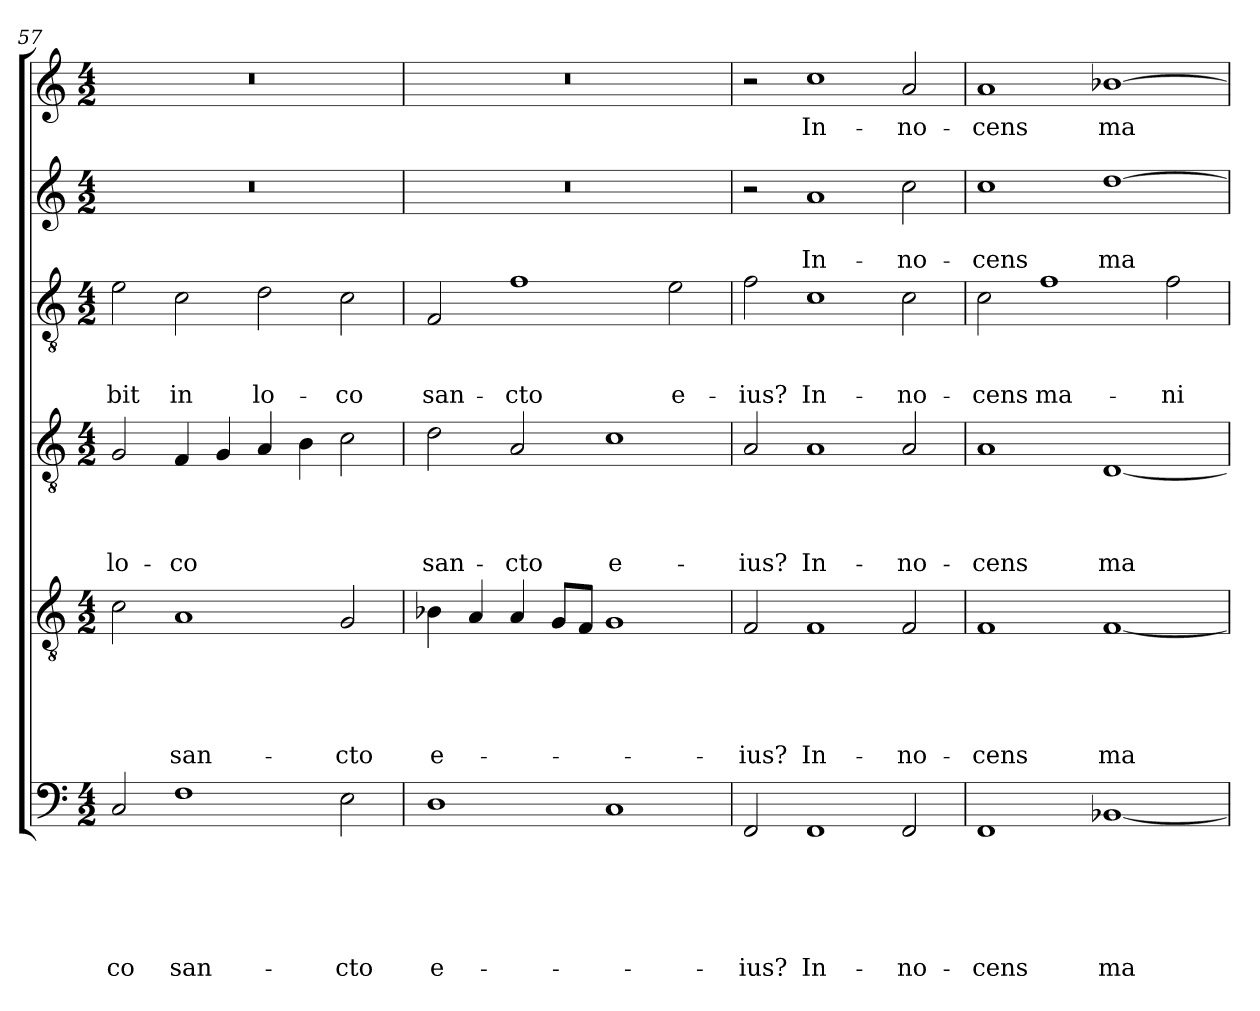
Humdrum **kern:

**kern	**text	**text	**text	**text	**text	**text	**kern	**text	**text	**text	**text	**text	**kern	**text	**text	**text	**text	**kern	**text	**text	**text	**kern	**text	**text	**kern	**text
*part6	*part6	*part6	*part6	*part6	*part6	*part6	*part5	*part5	*part5	*part5	*part5	*part5	*part4	*part4	*part4	*part4	*part4	*part3	*part3	*part3	*part3	*part2	*part2	*part2	*part1	*part1
*staff6	*staff6	*staff6	*staff6	*staff6	*staff6	*staff6	*staff5	*staff5	*staff5	*staff5	*staff5	*staff5	*staff4	*staff4	*staff4	*staff4	*staff4	*staff3	*staff3	*staff3	*staff3	*staff2	*staff2	*staff2	*staff1	*staff1
*clefF4	*	*	*	*	*	*	*clefGv2	*	*	*	*	*	*clefGv2	*	*	*	*	*clefGv2	*	*	*	*clefG2	*	*	*clefG2	*
*k[]	*	*	*	*	*	*	*k[]	*	*	*	*	*	*k[]	*	*	*	*	*k[]	*	*	*	*k[]	*	*	*k[]	*
*C:	*	*	*	*	*	*	*C:	*	*	*	*	*	*C:	*	*	*	*	*C:	*	*	*	*C:	*	*	*C:	*
*M4/2	*	*	*	*	*	*	*M4/2	*	*	*	*	*	*M4/2	*	*	*	*	*M4/2	*	*	*	*M4/2	*	*	*M4/2	*
=57	=57	=57	=57	=57	=57	=57	=57	=57	=57	=57	=57	=57	=57	=57	=57	=57	=57	=57	=57	=57	=57	=57	=57	=57	=57	=57
!	!	!	!	!	!	!LO:LY:b	!	!	!	!	!	!	!	!	!	!	!LO:LY:b	!	!	!	!LO:LY:b	!	!	!	!	!
2C/	.	.	.	.	.	-co	2c\	.	.	.	.	.	2G/	.	.	.	lo-	2e\	.	.	-bit	0r	.	.	0r	.
!	!	!	!	!	!	!LO:LY:b	!	!	!	!	!	!LO:LY:b	!	!	!	!	!LO:LY:b	!	!	!	!LO:LY:b	!	!	!	!	!
1F	.	.	.	.	.	san-	1A	.	.	.	.	san-	4F/	.	.	.	-co	2c\	.	.	in	.	.	.	.	.
.	.	.	.	.	.	.	.	.	.	.	.	.	4G/	.	.	.	.	.	.	.	.	.	.	.	.	.
!	!	!	!	!	!	!	!	!	!	!	!	!	!	!	!	!	!	!	!	!	!LO:LY:b	!	!	!	!	!
.	.	.	.	.	.	.	.	.	.	.	.	.	4A/	.	.	.	.	2d\	.	.	lo-	.	.	.	.	.
.	.	.	.	.	.	.	.	.	.	.	.	.	4B\	.	.	.	.	.	.	.	.	.	.	.	.	.
!	!	!	!	!	!	!LO:LY:b	!	!	!	!	!	!LO:LY:b	!	!	!	!	!	!	!	!	!LO:LY:b	!	!	!	!	!
2E\	.	.	.	.	.	-cto	2G/	.	.	.	.	-cto	2c\	.	.	.	.	2c\	.	.	-co	.	.	.	.	.
=58	=58	=58	=58	=58	=58	=58	=58	=58	=58	=58	=58	=58	=58	=58	=58	=58	=58	=58	=58	=58	=58	=58	=58	=58	=58	=58
!	!	!	!	!	!	!LO:LY:b	!	!	!	!	!	!LO:LY:b	!	!	!	!	!LO:LY:b	!	!	!	!LO:LY:b	!	!	!	!	!
1D	.	.	.	.	.	e-	4B-X\	.	.	.	.	e-	2d\	.	.	.	san-	2F/	.	.	san-	0r	.	.	0r	.
.	.	.	.	.	.	.	4A/	.	.	.	.	.	.	.	.	.	.	.	.	.	.	.	.	.	.	.
!	!	!	!	!	!	!	!	!	!	!	!	!	!	!	!	!	!LO:LY:b	!	!	!	!LO:LY:b	!	!	!	!	!
.	.	.	.	.	.	.	4A/	.	.	.	.	.	2A/	.	.	.	-cto	1f	.	.	-cto	.	.	.	.	.
.	.	.	.	.	.	.	8G/L	.	.	.	.	.	.	.	.	.	.	.	.	.	.	.	.	.	.	.
.	.	.	.	.	.	.	8F/J	.	.	.	.	.	.	.	.	.	.	.	.	.	.	.	.	.	.	.
!	!	!	!	!	!	!	!	!	!	!	!	!	!	!	!	!	!LO:LY:b	!	!	!	!	!	!	!	!	!
1C	.	.	.	.	.	.	1G	.	.	.	.	.	1c	.	.	.	e-	.	.	.	.	.	.	.	.	.
!	!	!	!	!	!	!	!	!	!	!	!	!	!	!	!	!	!	!	!	!	!LO:LY:b	!	!	!	!	!
.	.	.	.	.	.	.	.	.	.	.	.	.	.	.	.	.	.	2e\	.	.	e-	.	.	.	.	.
=59	=59	=59	=59	=59	=59	=59	=59	=59	=59	=59	=59	=59	=59	=59	=59	=59	=59	=59	=59	=59	=59	=59	=59	=59	=59	=59
!	!	!	!	!	!	!LO:LY:b	!	!	!	!	!	!LO:LY:b	!	!	!	!	!LO:LY:b	!	!	!	!LO:LY:b	!	!	!	!	!
2FF/	.	.	.	.	.	-ius?	2F/	.	.	.	.	-ius?	2A/	.	.	.	-ius?	2f\	.	.	-ius?	2r	.	.	2r	.
!	!	!	!	!	!	!LO:LY:b	!	!	!	!	!	!LO:LY:b	!	!	!	!	!LO:LY:b	!	!	!	!LO:LY:b	!	!	!LO:LY:b	!	!LO:LY:b
1FF	.	.	.	.	.	In-	1F	.	.	.	.	In-	1A	.	.	.	In-	1c	.	.	In-	1a	.	In-	1cc	In-
!	!	!	!	!	!	!LO:LY:b	!	!	!	!	!	!LO:LY:b	!	!	!	!	!LO:LY:b	!	!	!	!LO:LY:b	!	!	!LO:LY:b	!	!LO:LY:b
2FF/	.	.	.	.	.	-no-	2F/	.	.	.	.	-no-	2A/	.	.	.	-no-	2c\	.	.	-no-	2cc\	.	-no-	2a/	-no-
=60	=60	=60	=60	=60	=60	=60	=60	=60	=60	=60	=60	=60	=60	=60	=60	=60	=60	=60	=60	=60	=60	=60	=60	=60	=60	=60
!	!	!	!	!	!	!LO:LY:b	!	!	!	!	!	!LO:LY:b	!	!	!	!	!LO:LY:b	!	!	!	!LO:LY:b	!	!	!LO:LY:b	!	!LO:LY:b
1FF	.	.	.	.	.	-cens	1F	.	.	.	.	-cens	1A	.	.	.	-cens	2c\	.	.	-cens	1cc	.	-cens	1a	-cens
!	!	!	!	!	!	!	!	!	!	!	!	!	!	!	!	!	!	!	!	!	!LO:LY:b	!	!	!	!	!
.	.	.	.	.	.	.	.	.	.	.	.	.	.	.	.	.	.	1f	.	.	ma-	.	.	.	.	.
!	!	!	!	!	!	!LO:LY:b	!	!	!	!	!	!LO:LY:b	!	!	!	!	!LO:LY:b	!	!	!	!	!	!	!LO:LY:b	!	!LO:LY:b
[1BB-X	.	.	.	.	.	ma-	[1F	.	.	.	.	ma-	[1D	.	.	.	ma-	.	.	.	.	[1dd	.	ma-	[1b-X	ma-
!	!	!	!	!	!	!	!	!	!	!	!	!	!	!	!	!	!	!	!	!	!LO:LY:b	!	!	!	!	!
.	.	.	.	.	.	.	.	.	.	.	.	.	.	.	.	.	.	2f\	.	.	-ni-	.	.	.	.	.
=	=	=	=	=	=	=	=	=	=	=	=	=	=	=	=	=	=	=	=	=	=	=	=	=	=	=
*-	*-	*-	*-	*-	*-	*-	*-	*-	*-	*-	*-	*-	*-	*-	*-	*-	*-	*-	*-	*-	*-	*-	*-	*-	*-	*-
